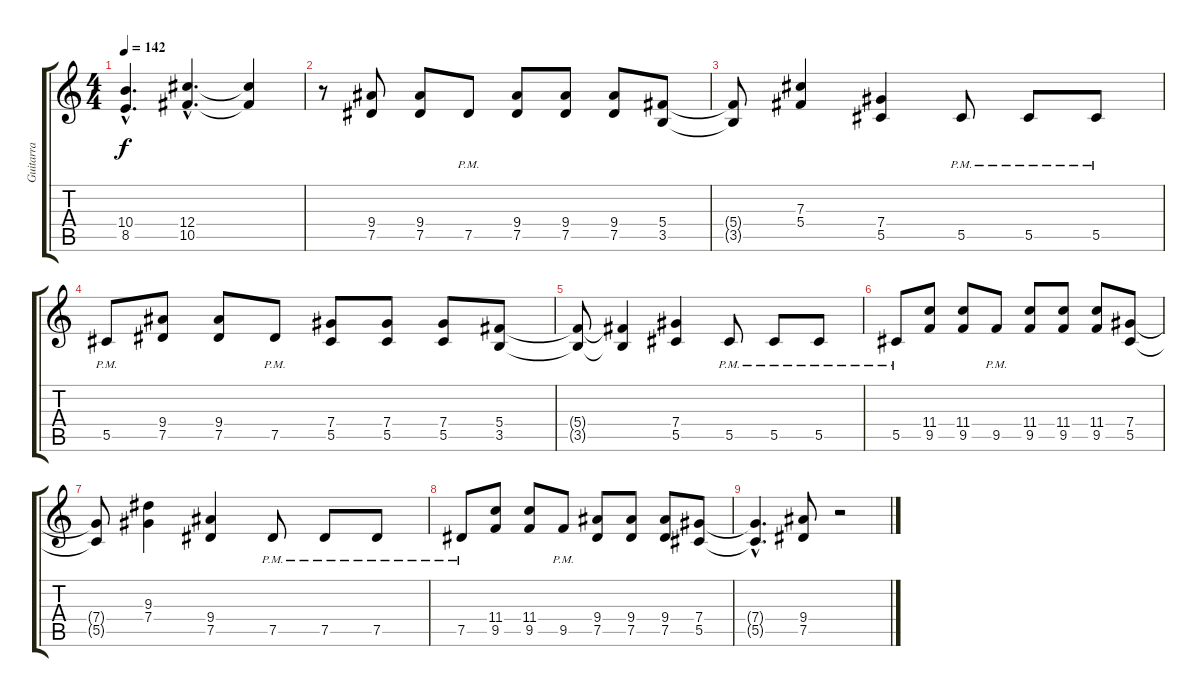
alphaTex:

\track ("Guitarra" "Guitarra") {instrument distortionguitar}
\staff {score tabs}
\tuning (Eb4 Bb3 Gb3 Db3 Ab2 Eb2) {hide}
\ts (4 4)
\tempo 142
\clef g2
\ks c
(10.4{hac t} 8.5{hac t}).4{d dy f} (12.4{hac} 10.5{hac}).4{d} (12.4{t} 10.5{t}).4 |
r.8 (9.4 7.5).8 (9.4 7.5).8 7.5{pm}.8 (9.4 7.5).8 (9.4 7.5).8 (9.4 7.5).8 (5.4 3.5).8 |
(5.4{t} 3.5{t}).8 (7.3 5.4).4 (7.4 5.5).4 5.5{pm}.8 5.5{pm}.8 5.5{pm}.8 |
5.5{pm}.8 (9.4 7.5).8 (9.4 7.5).8 7.5{pm}.8 (7.4 5.5).8 (7.4 5.5).8 (7.4 5.5).8 (5.4 3.5).8 |
(5.4{t} 3.5{t}).8 (5.4{t} 3.5{t}).4 (7.4 5.5).4 5.5{pm}.8 5.5{pm}.8 5.5{pm}.8 |
5.5{pm}.8 (11.4 9.5).8 (11.4 9.5).8 9.5{pm}.8 (11.4 9.5).8 (11.4 9.5).8 (11.4 9.5).8 (7.4 5.5).8 |
(7.4{t} 5.5{t}).8 (9.3 7.4).4 (9.4 7.5).4 7.5{pm}.8 7.5{pm}.8 7.5{pm}.8 |
7.5{pm}.8 (11.4 9.5).8 (11.4 9.5).8 9.5{pm}.8 (9.4 7.5).8 (9.4 7.5).8 (9.4 7.5).8 (7.4 5.5).8 |
(7.4{hac t} 5.5{hac t}).4{d} (9.4 7.5).8 r.2
